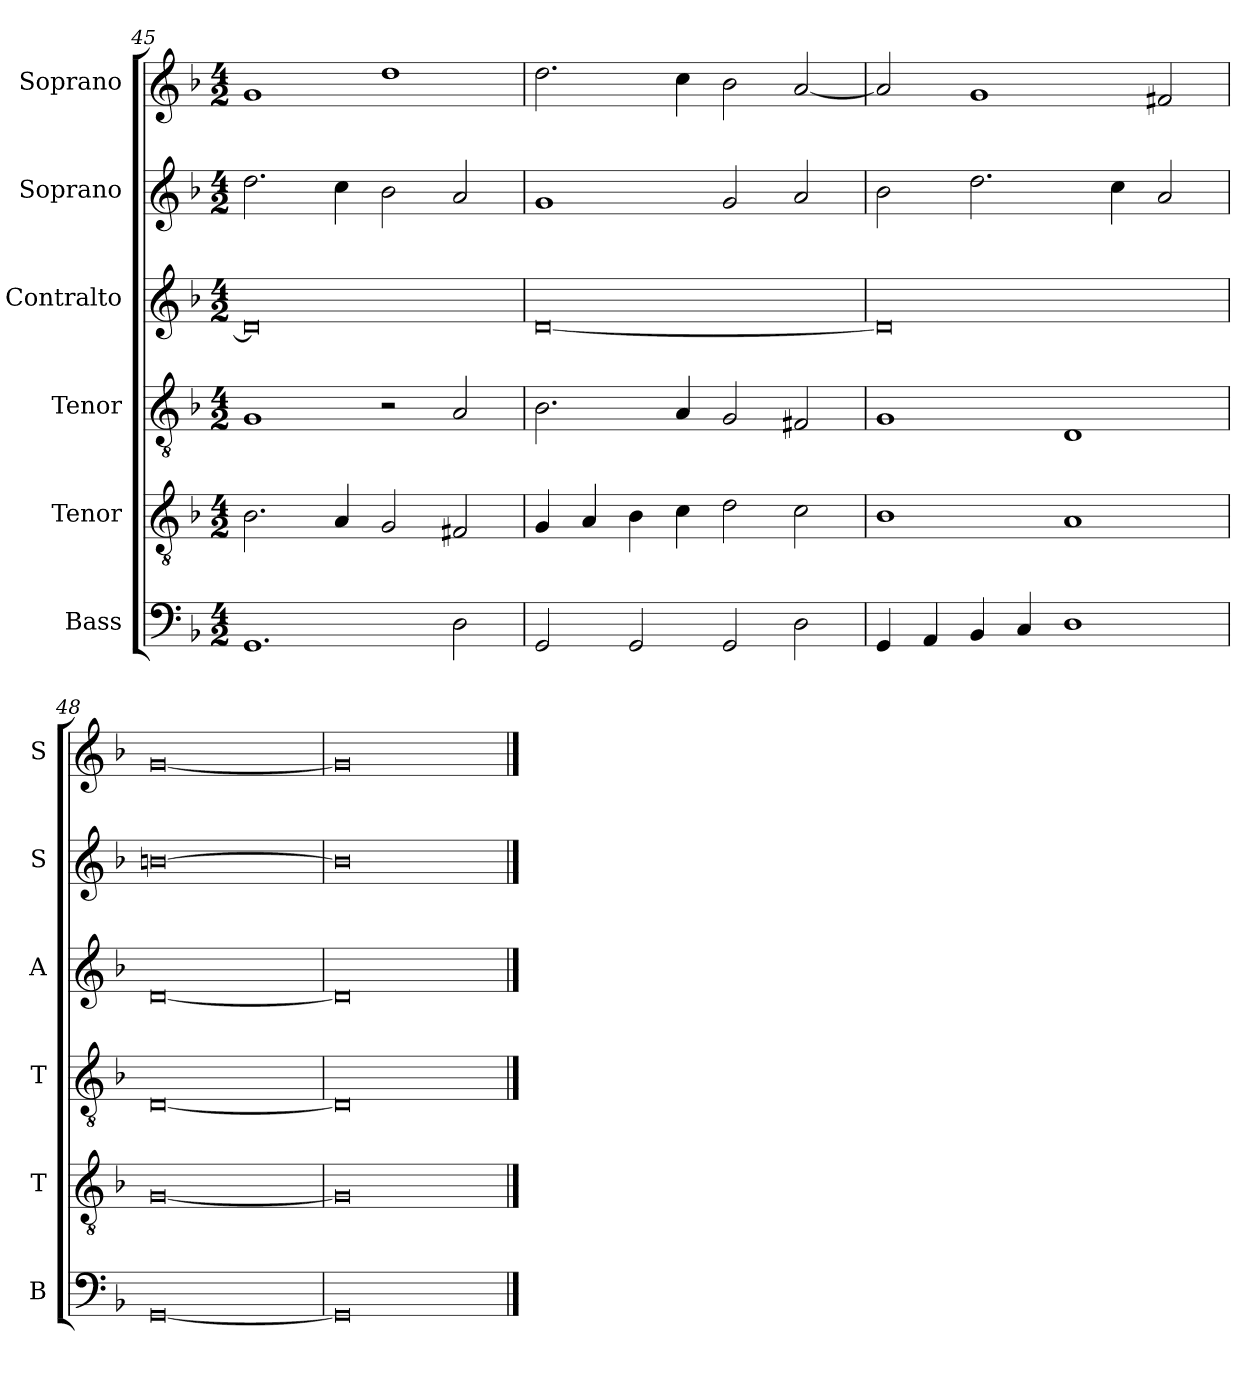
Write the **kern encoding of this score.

**kern	**kern	**kern	**kern	**kern	**kern
*part6	*part5	*part4	*part3	*part2	*part1
*staff6	*staff5	*staff4	*staff3	*staff2	*staff1
*I"Bass	*I"Tenor	*I"Tenor	*I"Contralto	*I"Soprano	*I"Soprano
*I'B	*I'T	*I'T	*I'A	*I'S	*I'S
*clefF4	*clefGv2	*clefGv2	*clefG2	*clefG2	*clefG2
*k[b-]	*k[b-]	*k[b-]	*k[b-]	*k[b-]	*k[b-]
*G:dor	*G:dor	*G:dor	*G:dor	*G:dor	*G:dor
*M4/2	*M4/2	*M4/2	*M4/2	*M4/2	*M4/2
=45	=45	=45	=45	=45	=45
1.GG	2.B-	1G	0d]	2.dd	1g
.	4A	.	.	4cc	.
.	2G	2r	.	2b-	1dd
2D	2F#X	2A	.	2a	.
=46	=46	=46	=46	=46	=46
2GG	4G	2.B-	[0d	1g	2.dd
.	4A	.	.	.	.
2GG	4B-	.	.	.	.
.	4c	4A	.	.	4cc
2GG	2d	2G	.	2g	2b-
2D	2c	2F#X	.	2a	[2a
=47	=47	=47	=47	=47	=47
4GG	1B-	1G	0d]	2b-	2a]
4AA	.	.	.	.	.
4BB-	.	.	.	2.dd	1g
4C	.	.	.	.	.
1D	1A	1D	.	.	.
.	.	.	.	4cc	.
.	.	.	.	2a	2f#X
=48	=48	=48	=48	=48	=48
[0GG	[0G	[0D	[0d	[0bn	[0g
=49	=49	=49	=49	=49	=49
0GG]	0G]	0D]	0d]	0b]	0g]
==	==	==	==	==	==
*-	*-	*-	*-	*-	*-
